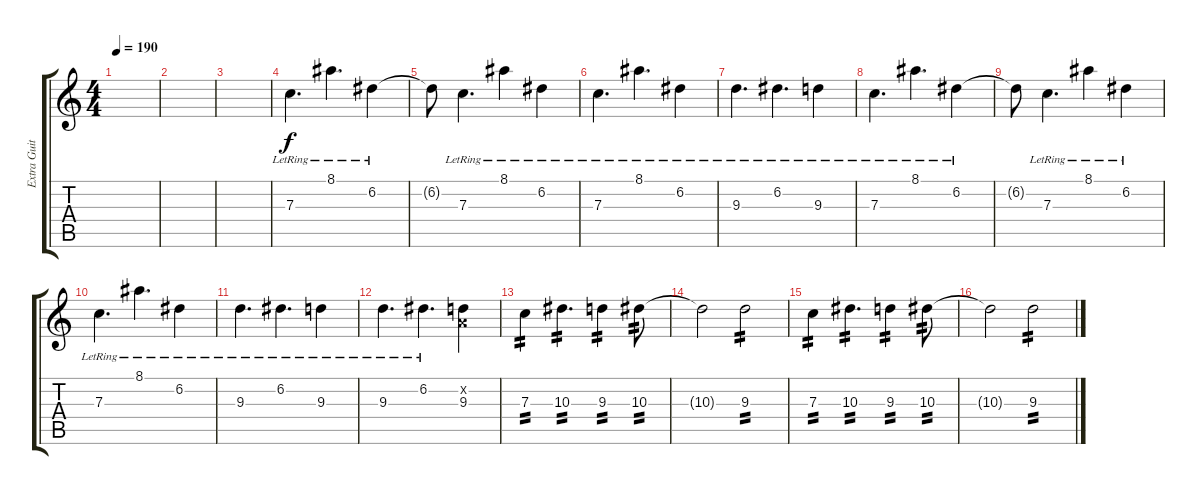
\track ("Extra Guitar" "Extra Guit") {instrument distortionguitar}
\staff {score tabs}
\tuning (D4 A3 F3 C3 G2 C2) {hide}
\ts (4 4)
\tempo 190
\clef g2
\ks c
|
|
|
7.3{lr}.4{d} 8.1{lr}.4{d} 6.2{lr}.4 |
6.2{t}.8 7.3{lr}.4{d} 8.1{lr}.4 6.2{lr}.4 |
7.3{lr}.4{d} 8.1{lr}.4{d} 6.2{lr}.4 |
9.3{lr}.4{d} 6.2{lr}.4{d} 9.3{lr}.4 |
7.3{lr}.4{d} 8.1{lr}.4{d} 6.2{lr}.4 |
6.2{t}.8 7.3{lr}.4{d} 8.1{lr}.4 6.2{lr}.4 |
7.3{lr}.4{d} 8.1{lr}.4{d} 6.2{lr}.4 |
9.3{lr}.4{d} 6.2{lr}.4{d} 9.3{lr}.4 |
9.3{lr}.4{d} 6.2{lr}.4{d} (0.2{x} 9.3).4 |
7.3.4{tp 2} 10.3.4{d tp 2} 9.3.4{tp 2} 10.3.8{tp 2} |
10.3{t}.2 9.3.2{tp 2} |
7.3.4{tp 2} 10.3.4{d tp 2} 9.3.4{tp 2} 10.3.8{tp 2} |
10.3{t}.2 9.3.2{tp 2}
